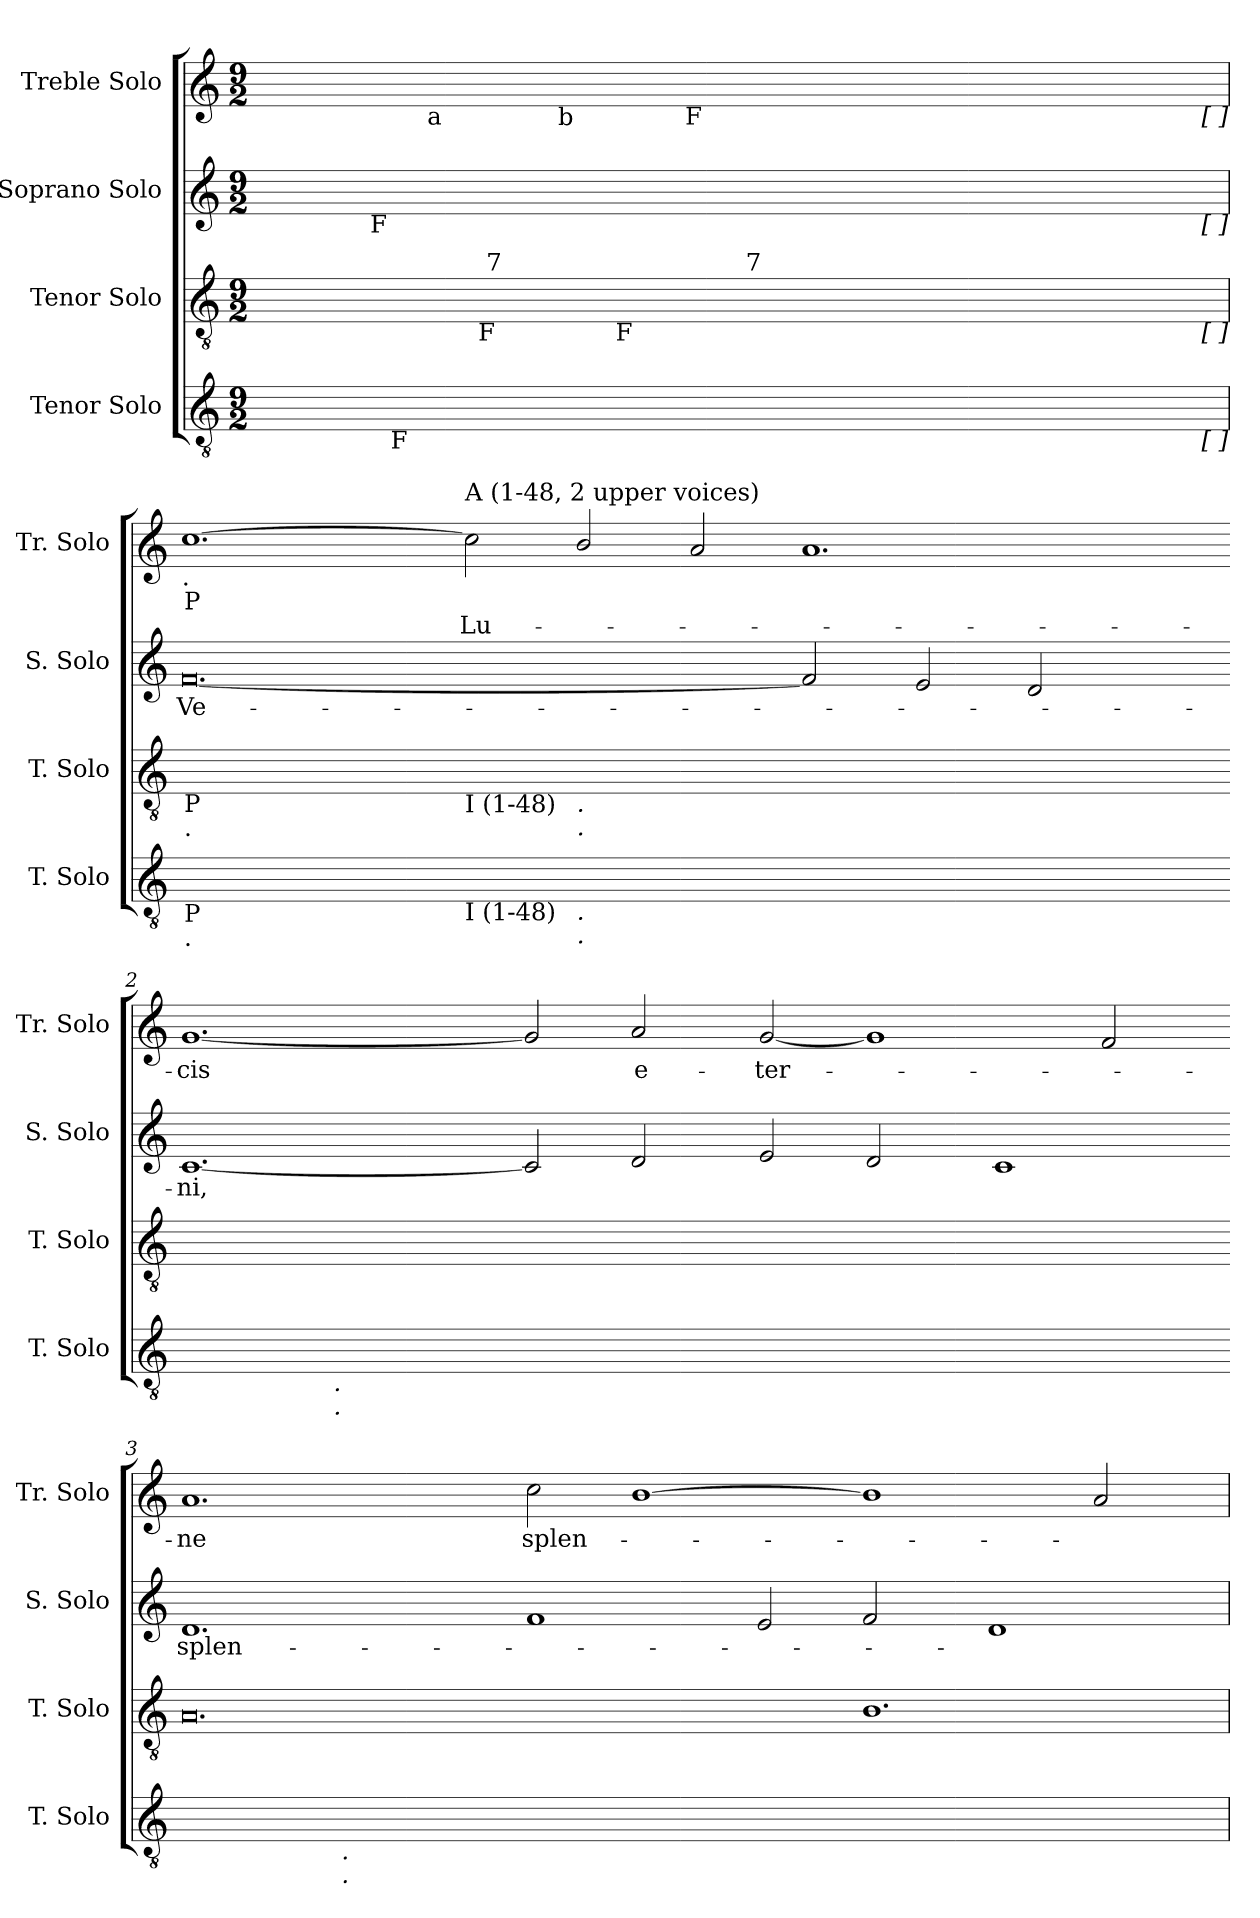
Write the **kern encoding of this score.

**kern	**kern	**kern	**text	**kern	**text
*part4	*part3	*part2	*part2	*part1	*part1
*staff4	*staff3	*staff2	*staff2	*staff1	*staff1
*I"Tenor Solo	*I"Tenor Solo	*I"Soprano Solo	*	*I"Treble Solo	*
*I'T. Solo	*I'T. Solo	*I'S. Solo	*	*I'Tr. Solo	*
!!LO:PB:g=z
*clefGv2	*clefGv2	*clefG2	*	*clefG2	*
*ITrd7c12	*ITrd7c12	*	*	*	*
*k[]	*k[]	*k[]	*	*k[]	*
*C:	*C:	*C:	*	*C:	*
*M9/2	*M9/2	*M9/2	*	*M9/2	*
=1	=1	=1	=1	=1	=1
!	!	!	!	!LO:TX:b:t=F	!
!	!	!	!	!LO:TX:b:t=Y	!
!	!	!	!	!LO:TX:t=b	!
!	!	!	!	!LO:TX:b:t=Y	!
!	!	!LO:TX:b:t=F	!	!	!
!	!	!LO:TX:b:t=Y	!	!	!
!	!	!LO:TX:b:t=Y	!	!	!
!	!LO:TX:a:t=o	!	!	!	!
!	!LO:TX:b:t=Contratenor	!	!	!	!
!	!LO:TX:b:t=a	!	!	!	!
!	!LO:TX:a:t=o	!	!	!	!
!LO:TX:b:t=F	!	!	!	!	!
!LO:TX:b:t=7	!	!	!	!	!
!LO:TX:b:t=Tenor	!	!	!	!	!
!LO:TX:b:t=F	!	!	!	!	!
!LO:TX:b:t=g	!	!	!	!	!
!LO:TX:b:t=F	!	!	!	!	!
*^	*^	*^	*	*^	*
*	*^	*	*^	*	*^	*	*	*^	*
*	*	*	*	*	*^	*	*	*	*	*	*	*^	*
*	*	*	*	*	*	*^	*	*	*	*	*	*	*	*	*
00ryy	2ryy	1ryy	00ryy	1ryy	1ryy	1ryy	1ryy	00ryy	2ryy	1ryy	.	00ryy	1ryy	1ryy	1ryy	.
.	4ryy	.	.	.	.	.	.	.	4ryy	.	.	.	.	.	.	.
.	16ryy	.	.	.	.	.	.	.	16ryy	.	.	.	.	.	.	.
.	32ryy	.	.	.	.	.	.	.	64ryy	.	.	.	.	.	.	.
.	.	.	.	.	.	.	.	.	512ryy	.	.	.	.	.	.	.
!	!	!	!	!	!	!	!	!	!LO:TX:b:t=F	!	!	!	!	!	!	!
.	.	.	.	.	.	.	.	.	1ryy	.	.	.	.	.	.	.
.	64ryy	.	.	.	.	.	.	.	.	.	.	.	.	.	.	.
.	128ryy	.	.	.	.	.	.	.	.	.	.	.	.	.	.	.
.	256ryy	.	.	.	.	.	.	.	.	.	.	.	.	.	.	.
.	1024ryy	.	.	.	.	.	.	.	.	.	.	.	.	.	.	.
!	!LO:TX:b:t=F	!	!	!	!	!	!	!	!	!	!	!	!	!	!	!
.	1ryy	.	.	.	.	.	.	.	.	.	.	.	.	.	.	.
.	.	1ryy	.	4ryy	4ryy	2ryy	1ryy	.	.	1ryy	.	.	64ryy	2ryy	1ryy	.
.	.	.	.	.	.	.	.	.	.	.	.	.	128ryy	.	.	.
.	.	.	.	.	.	.	.	.	.	.	.	.	512.ryy	.	.	.
!	!	!	!	!	!	!	!	!	!	!	!	!	!LO:TX:b:t=a	!	!	!
.	.	.	.	.	.	.	.	.	.	.	.	.	1ryy	.	.	.
.	.	.	.	32ryy	32ryy	.	.	.	.	.	.	.	.	.	.	.
.	.	.	.	128ryy	64ryy	.	.	.	.	.	.	.	.	.	.	.
.	.	.	.	256ryy	.	.	.	.	.	.	.	.	.	.	.	.
.	.	.	.	1024ryy	.	.	.	.	.	.	.	.	.	.	.	.
!	!	!	!	!LO:TX:b:t=F	!	!	!	!	!	!	!	!	!	!	!	!
.	.	.	.	1ryy	.	.	.	.	.	.	.	.	.	.	.	.
.	.	.	.	.	128ryy	.	.	.	.	.	.	.	.	.	.	.
.	.	.	.	.	512.ryy	.	.	.	.	.	.	.	.	.	.	.
!	!	!	!	!	!LO:TX:a:t=7	!	!	!	!	!	!	!	!	!	!	!
.	.	.	.	.	1ryy	.	.	.	.	.	.	.	.	.	.	.
.	.	.	.	.	.	4ryy	.	.	.	.	.	.	.	8ryy	.	.
.	.	.	.	.	.	.	.	.	.	.	.	.	.	32ryy	.	.
.	.	.	.	.	.	.	.	.	.	.	.	.	.	64ryy	.	.
.	.	.	.	.	.	.	.	.	.	.	.	.	.	512ryy	.	.
!	!	!	!	!	!	!	!	!	!	!	!	!	!	!LO:TX:b:t=b	!	!
.	.	.	.	.	.	.	.	.	.	.	.	.	.	1ryy	.	.
.	.	.	.	.	.	8ryy	.	.	.	.	.	.	.	.	.	.
.	.	.	.	.	.	.	.	.	1ryy	.	.	.	.	.	.	.
.	1ryy	.	.	.	.	.	.	.	.	.	.	.	.	.	.	.
.	.	.	.	.	.	64.ryy	.	.	.	.	.	.	.	.	.	.
!	!	!	!	!	!	!LO:TX:b:t=F	!	!	!	!	!	!	!	!	!	!
.	.	.	.	.	.	1ryy	.	.	.	.	.	.	.	.	.	.
.	.	1ryy	.	.	.	.	4ryy	.	.	1ryy	.	.	.	.	4ryy	.
.	.	.	.	.	.	.	.	.	.	.	.	.	1ryy	.	.	.
.	.	.	.	.	.	.	8ryy	.	.	.	.	.	.	.	128..ryy	.
!	!	!	!	!	!	!	!	!	!	!	!	!	!	!	!LO:TX:b:t=F	!
.	.	.	.	.	.	.	.	.	.	.	.	.	.	.	1ryy	.
.	.	.	.	1ryy	.	.	.	.	.	.	.	.	.	.	.	.
.	.	.	.	.	1ryy	.	.	.	.	.	.	.	.	.	.	.
.	.	.	.	.	.	.	16ryy	.	.	.	.	.	.	.	.	.
.	.	.	.	.	.	.	32ryy	.	.	.	.	.	.	.	.	.
.	.	.	.	.	.	.	256.ryy	.	.	.	.	.	.	.	.	.
!	!	!	!	!	!	!	!LO:TX:a:t=7	!	!	!	!	!	!	!	!	!
.	.	.	.	.	.	.	1ryy	.	.	.	.	.	.	.	.	.
.	.	.	.	.	.	.	.	.	.	.	.	.	.	1ryy	.	.
.	.	.	.	.	.	.	.	.	1ryy	.	.	.	.	.	.	.
.	1ryy	.	.	.	.	.	.	.	.	.	.	.	.	.	.	.
.	.	.	.	.	.	1ryy	.	.	.	.	.	.	.	.	.	.
.	.	1ryy	.	.	.	.	.	.	.	1ryy	.	.	.	.	.	.
.	.	.	.	.	.	.	.	.	.	.	.	.	1ryy	.	.	.
.	.	.	.	.	.	.	.	.	.	.	.	.	.	.	1ryy	.
.	.	.	.	1ryy	.	.	.	.	.	.	.	.	.	.	.	.
.	.	.	.	.	1ryy	.	.	.	.	.	.	.	.	.	.	.
.	.	.	.	.	.	.	1ryy	.	.	.	.	.	.	.	.	.
.	.	.	.	.	.	.	.	.	.	.	.	.	.	2ryy	.	.
.	.	.	.	.	.	.	.	.	2ryy	.	.	.	.	.	.	.
.	2ryy	.	.	.	.	.	.	.	.	.	.	.	.	.	.	.
.	.	.	.	.	.	2ryy	.	.	.	.	.	.	.	.	.	.
2ryy	.	4ryy	2ryy	.	.	.	.	2ryy	.	4ryy	.	2ryy	.	.	.	.
.	.	.	.	.	.	.	.	.	.	.	.	.	4ryy	.	.	.
.	.	.	.	.	.	.	.	.	.	.	.	.	.	4ryy	.	.
.	.	8ryy	.	.	.	.	.	.	.	8ryy	.	.	.	.	.	.
.	.	.	.	.	.	.	.	.	.	.	.	.	.	.	8ryy	.
.	.	.	.	.	.	.	.	.	.	.	.	.	8ryy	.	.	.
.	.	.	.	8ryy	.	.	.	.	.	.	.	.	.	.	.	.
.	.	.	.	.	8ryy	.	.	.	.	.	.	.	.	.	.	.
.	.	.	.	.	.	.	.	.	8ryy	.	.	.	.	.	.	.
.	8ryy	.	.	.	.	.	.	.	.	.	.	.	.	.	.	.
.	.	16ryy	.	.	.	.	.	.	.	16ryy	.	.	.	.	.	.
.	.	.	.	.	.	.	.	.	.	.	.	.	.	.	16ryy	.
.	.	.	.	.	.	16ryy	.	.	.	.	.	.	.	.	.	.
.	.	.	.	.	.	.	.	.	.	.	.	.	16ryy	.	.	.
.	.	.	.	16ryy	.	.	.	.	.	.	.	.	.	.	.	.
.	.	.	.	.	.	.	.	.	.	.	.	.	.	16ryy	.	.
.	.	.	.	.	16ryy	.	.	.	.	.	.	.	.	.	.	.
.	.	32ryy	.	.	.	.	.	.	.	32ryy	.	.	.	.	.	.
.	.	.	.	.	.	.	.	.	.	.	.	.	.	.	32ryy	.
.	.	.	.	.	.	.	.	.	32ryy	.	.	.	.	.	.	.
.	.	.	.	.	.	32ryy	.	.	.	.	.	.	.	.	.	.
.	.	.	.	.	.	.	.	.	.	.	.	.	32ryy	.	.	.
.	.	64ryy	.	.	.	.	.	.	.	64ryy	.	.	.	.	.	.
.	.	.	.	.	.	.	64ryy	.	.	.	.	.	.	.	.	.
.	.	.	.	64ryy	.	.	.	.	.	.	.	.	.	.	.	.
.	.	.	.	.	.	.	.	.	.	.	.	.	.	.	64ryy	.
.	.	128...ryy	.	.	.	.	.	.	.	128...ryy	.	.	.	.	.	.
.	.	.	.	.	.	.	.	.	128..ryy	.	.	.	.	128..ryy	.	.
.	.	.	.	.	.	.	128ryy	.	.	.	.	.	.	.	.	.
.	.	.	.	.	.	128ryy	.	.	.	.	.	.	.	.	.	.
.	.	.	.	.	256ryy	.	.	.	.	.	.	.	256ryy	.	.	.
.	512.ryy	.	.	512.ryy	.	.	.	.	.	.	.	.	.	.	.	.
.	.	.	.	.	.	.	512ryy	.	.	.	.	.	.	.	512ryy	.
!	!	!	!	!	!	!	!	!	!	!	!	!	!LO:TX:b:t=[ ]	!	!	!
!	!	!	!	!	!	!	!	!	!	!LO:TX:b:t=[ ]	!	!	!	!	!	!
!	!	!	!	!	!LO:TX:b:t=[ ]	!	!	!	!	!	!	!	!	!	!	!
!	!	!LO:TX:b:t=[ ]	!	!	!	!	!	!	!	!	!	!	!	!	!	!
.	.	1024ryy	.	.	1024ryy	.	.	.	.	1024ryy	.	.	1024ryy	.	.	.
*v	*v	*v	*	*	*	*	*	*v	*v	*v	*	*v	*v	*v	*v	*
*	*v	*v	*v	*v	*v	*	*	*	*
=1	=1	=1	=1	=1	=1
*^	*^	*^	*	*^	*
*	*^	*	*^	*	*^	*	*	*^	*
*	*	*	*	*	*^	*	*	*	*	*	*	*^	*
*	*	*	*	*	*	*^	*	*	*	*	*	*	*	*	*
!	!	!	!	!	!	!	!	!	!	!	!	!LO:TX:b:t=.	!	!	!	!
!	!	!	!	!	!	!	!	!LO:TX:b:t=P	!	!	!	!	!	!	!	!
!	!	!	!	!	!	!	!	!LO:TX:b:t=.	!	!	!	!	!	!	!	!
!	!	!	!	!	!	!	!	!	!	!	!LO:LY:b:color=#000000	!	!	!	!	!
*	*	*	*	*	*	*v	*v	*	*	*	*	*	*v	*v	*v	*
*	*	*^	*	*	*	*	*v	*v	*v	*	*	*	*
[<0.FFiyy	1024ryy	1.ryy	0ryy	[>0.Ciyy	1024ryy	1.ryy	0ryy	[<0.fi	Ve-	[>1.cci	1024ryy	.
!	!	!	!	!	!	!	!	!	!	!	!LO:TX:b:t=P	!
!	!	!	!	!	!LO:TX:b:t=P	!	!	!	!	!	!	!
!	!	!	!	!	!LO:TX:b:t=.	!	!	!	!	!	!	!
!	!LO:TX:b:t=P	!	!	!	!	!	!	!	!	!	!	!
!	!LO:TX:b:t=.	!	!	!	!	!	!	!	!	!	!	!
.	1ryy	.	.	.	1ryy	.	.	.	.	.	1ryy	.
.	1ryy	.	.	.	1ryy	.	.	.	.	.	1ryy	.
!	!	!	!	!	!	!	!	!	!	!LO:TX:a:t=A (1-48, 2 upper voices)	!	!
!	!	!	!	!	!	!LO:TX:b:t=I (1-48)	!	!	!	!	!	!
!	!	!LO:TX:b:t=I (1-48)	!	!	!	!	!	!	!	!	!	!
!	!	!	!	!	!	!	!	!	!	!	!	!LO:LY:b:color=#000000
.	.	0.ryy	.	.	.	0.ryy	.	.	.	2cci\]	.	Lu-
!	!	!	!	!	!	!	!LO:TX:b:i:t=.	!	!	!	!	!
!	!	!	!	!	!	!	!LO:TX:b:i:t=.	!	!	!	!	!
!	!	!	!LO:TX:b:i:t=.	!	!	!	!	!	!	!	!	!
!	!	!	!LO:TX:b:i:t=.	!	!	!	!	!	!	!	!	!
.	.	.	1ryy	.	.	.	1ryy	.	.	2bi/	.	.
.	1ryy	.	.	.	1ryy	.	.	.	.	.	1ryy	.
.	.	.	.	.	.	.	.	.	.	2ai/	.	.
1.FFiyy]	.	.	1.ryy	1.Ciyy_>	.	.	1.ryy	2fi/]	.	1.ai	.	.
.	1ryy	.	.	.	1ryy	.	.	.	.	.	1ryy	.
.	.	.	.	.	.	.	.	2ei/	.	.	.	.
.	.	.	.	.	.	.	.	2di/	.	.	.	.
.	4ryy	.	.	.	4ryy	.	.	.	.	.	4ryy	.
.	8ryy	.	.	.	8ryy	.	.	.	.	.	8ryy	.
.	16ryy	.	.	.	16ryy	.	.	.	.	.	16ryy	.
.	32ryy	.	.	.	32ryy	.	.	.	.	.	32ryy	.
.	64ryy	.	.	.	64ryy	.	.	.	.	.	64ryy	.
.	128...ryy	.	.	.	128...ryy	.	.	.	.	.	128...ryy	.
*v	*v	*v	*v	*	*	*	*	*	*	*v	*v	*
*	*v	*v	*v	*v	*	*	*	*
=2-	=2-	=2-	=2-	=2-	=2-
*^	*^	*	*	*^	*
*	*^	*	*^	*	*	*	*	*
*	*	*^	*	*	*^	*	*	*	*	*
!	!	!	!	!	!	!	!	!	!LO:LY:b:color=#000000	!	!	!
*v	*v	*v	*v	*	*	*	*	*	*	*v	*v	*
*	*v	*v	*v	*v	*	*	*	*
*^	*^	*	*	*^	*
*	*^	*	*^	*	*	*	*	*
*	*	*^	*	*	*^	*	*	*	*	*
!	!	!	!	!	!	!	!	!	!	!	!	!LO:LY:b:color=#000000
*	*v	*v	*v	*	*	*	*	*	*	*v	*v	*
*	*	*v	*v	*v	*v	*	*	*	*
[<0.EEiyy	4ryy	0.Ciyy_>	[<1.ci	-ni,	[<1.gi	-cis
.	8ryy	.	.	.	.	.
.	16ryy	.	.	.	.	.
.	256ryy	.	.	.	.	.
!	!LO:TX:b:i:t=.	!	!	!	!	!
!	!LO:TX:b:i:t=.	!	!	!	!	!
.	1ryy	.	.	.	.	.
.	1ryy	.	.	.	.	.
.	.	.	2ci/]	.	2gi/]	.
!	!	!	!	!	!	!LO:LY:b:color=#000000
.	.	.	2di/	.	2ai/	e-
.	1ryy	.	.	.	.	.
!	!	!	!	!	!	!LO:LY:b:color=#000000
.	.	.	2ei/	.	[<2gi/	-ter-
1.EEiyy]	.	1.Ciyy]	2di/	.	1gi]	.
.	1ryy	.	.	.	.	.
.	.	.	1ci	.	.	.
.	.	.	.	.	2fi/	.
.	32...ryy	.	.	.	.	.
=3-	=3-	=3-	=3-	=3-	=3-	=3-
!	!	!	!	!LO:LY:b:color=#000000	!	!
!	!	!	!	!	!	!LO:LY:b:color=#000000
[<0.DDiyy	4ryy	0.AAi	1.di	splen-	1.ai	-ne
.	8ryy	.	.	.	.	.
.	16ryy	.	.	.	.	.
.	128ryy	.	.	.	.	.
.	256ryy	.	.	.	.	.
.	1024ryy	.	.	.	.	.
!	!LO:TX:b:i:t=.	!	!	!	!	!
!	!LO:TX:b:i:t=.	!	!	!	!	!
.	1ryy	.	.	.	.	.
.	1ryy	.	.	.	.	.
!	!	!	!	!	!	!LO:LY:b:color=#000000
.	.	.	1fi	.	2cci\	splen-
.	.	.	.	.	[<1bi	.
.	1ryy	.	.	.	.	.
.	.	.	2ei/	.	.	.
1.DDiyy]	.	1.BBi	2fi/	.	1bi]	.
.	1ryy	.	.	.	.	.
.	.	.	1di	.	.	.
.	.	.	.	.	2ai/	.
.	32ryy	.	.	.	.	.
.	64ryy	.	.	.	.	.
.	512.ryy	.	.	.	.	.
*v	*v	*	*	*	*	*
=	=	=	=	=	=
*-	*-	*-	*-	*-	*-
